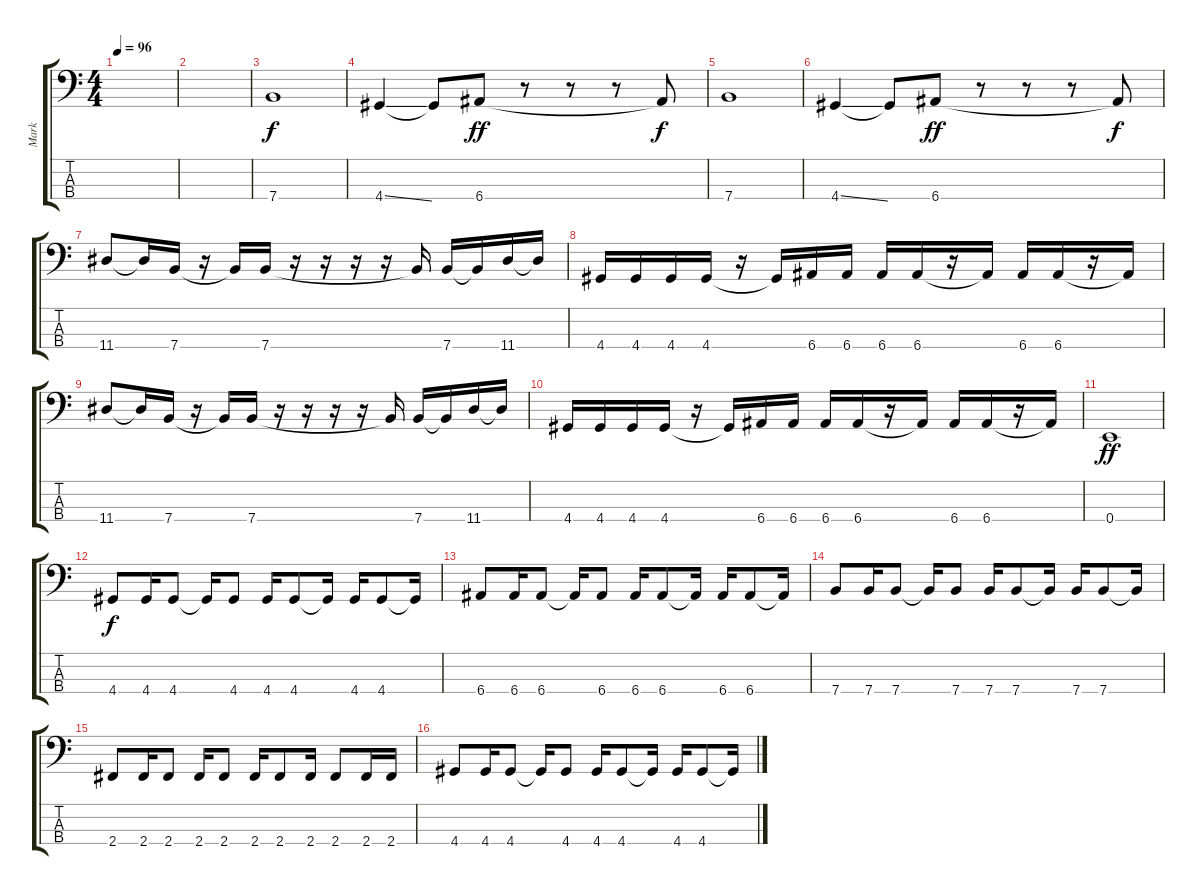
\track ("Mark" "Mark") {instrument electricbassfinger}
\staff {score tabs}
\tuning (G2 D2 A1 E1) {hide}
\ts (4 4)
\tempo 96
\clef f4
\ks c
|
|
7.4.1 |
4.4{ss}.4 4.4{t}.8 6.4.8{dy ff} r.8 r.8 r.8 6.4{t}.8{dy f} |
7.4.1 |
4.4{ss}.4 4.4{t}.8 6.4.8{dy ff} r.8 r.8 r.8 6.4{t}.8{dy f} |
11.4.8 11.4{t}.16 7.4.16 r.16 7.4{t}.16 7.4.16 r.16 r.16 r.16 r.16 7.4{t}.16 7.4.16 7.4{t}.16 11.4.16 11.4{t}.16 |
4.4.16 4.4.16 4.4.16 4.4.16 r.16 4.4{t}.16 6.4.16 6.4.16 6.4.16 6.4.16 r.16 6.4{t}.16 6.4.16 6.4.16 r.16 6.4{t}.16 |
11.4.8 11.4{t}.16 7.4.16 r.16 7.4{t}.16 7.4.16 r.16 r.16 r.16 r.16 7.4{t}.16 7.4.16 7.4{t}.16 11.4.16 11.4{t}.16 |
4.4.16 4.4.16 4.4.16 4.4.16 r.16 4.4{t}.16 6.4.16 6.4.16 6.4.16 6.4.16 r.16 6.4{t}.16 6.4.16 6.4.16 r.16 6.4{t}.16 |
0.4.1{dy ff} |
4.4.8{dy f} 4.4.16 4.4.8 4.4{t}.16 4.4.8 4.4.16 4.4.8 4.4{t}.16 4.4.16 4.4.8 4.4{t}.16 |
6.4.8 6.4.16 6.4.8 6.4{t}.16 6.4.8 6.4.16 6.4.8 6.4{t}.16 6.4.16 6.4.8 6.4{t}.16 |
7.4.8 7.4.16 7.4.8 7.4{t}.16 7.4.8 7.4.16 7.4.8 7.4{t}.16 7.4.16 7.4.8 7.4{t}.16 |
2.4.8 2.4.16 2.4.8 2.4.16 2.4.8 2.4.16 2.4.8 2.4.16 2.4.8 2.4.16 2.4.16 |
4.4.8 4.4.16 4.4.8 4.4{t}.16 4.4.8 4.4.16 4.4.8 4.4{t}.16 4.4.16 4.4.8 4.4{t}.16
